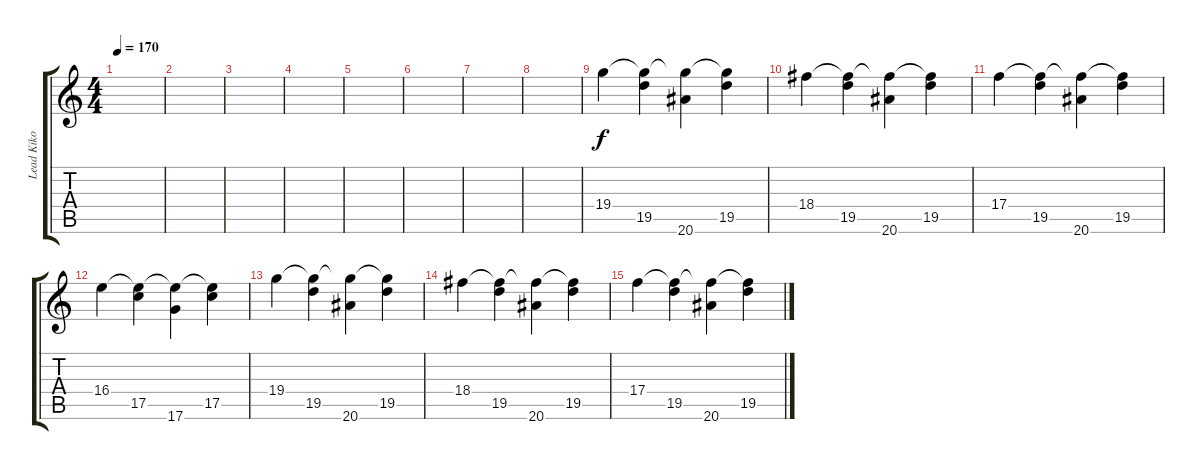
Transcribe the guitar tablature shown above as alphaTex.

\track ("Lead Kiko" "Lead Kiko") {instrument distortionguitar}
\staff {score tabs}
\tuning (D4 A3 F3 C3 G2 D2) {hide}
\ts (4 4)
\tempo 170
\clef g2
\ks c
|
|
|
|
|
|
|
|
19.4.4 (19.4{t} 19.5).4 (19.4{t} 20.6).4 (19.4{t} 19.5).4 |
18.4.4 (18.4{t} 19.5).4 (18.4{t} 20.6).4 (18.4{t} 19.5).4 |
17.4.4 (17.4{t} 19.5).4 (17.4{t} 20.6).4 (17.4{t} 19.5).4 |
16.4.4 (16.4{t} 17.5).4 (16.4{t} 17.6).4 (16.4{t} 17.5).4 |
19.4.4 (19.4{t} 19.5).4 (19.4{t} 20.6).4 (19.4{t} 19.5).4 |
18.4.4 (18.4{t} 19.5).4 (18.4{t} 20.6).4 (18.4{t} 19.5).4 |
17.4.4 (17.4{t} 19.5).4 (17.4{t} 20.6).4 (17.4{t} 19.5).4
